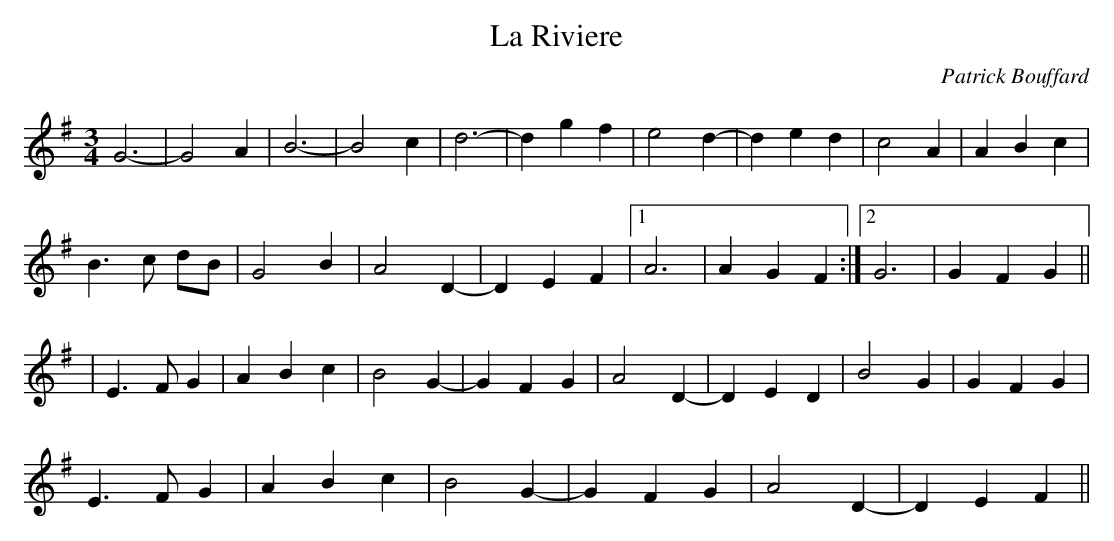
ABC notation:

X:1
T:La Riviere
M:3/4
L:1/4
C:Patrick Bouffard
K:G
G3- | G2A | B3- | B2c | d3- | dgf | e2d- | ded | c2A | ABc |
B>c d/B/ | G2B | A2D- | DEF |1 A3 | AGF :|2 G3 | GFG ||
| E>FG | ABc | B2G- | GFG | A2D- | DED | B2G | GFG |
E>FG | ABc | B2G- | GFG | A2D- | DEF ||
